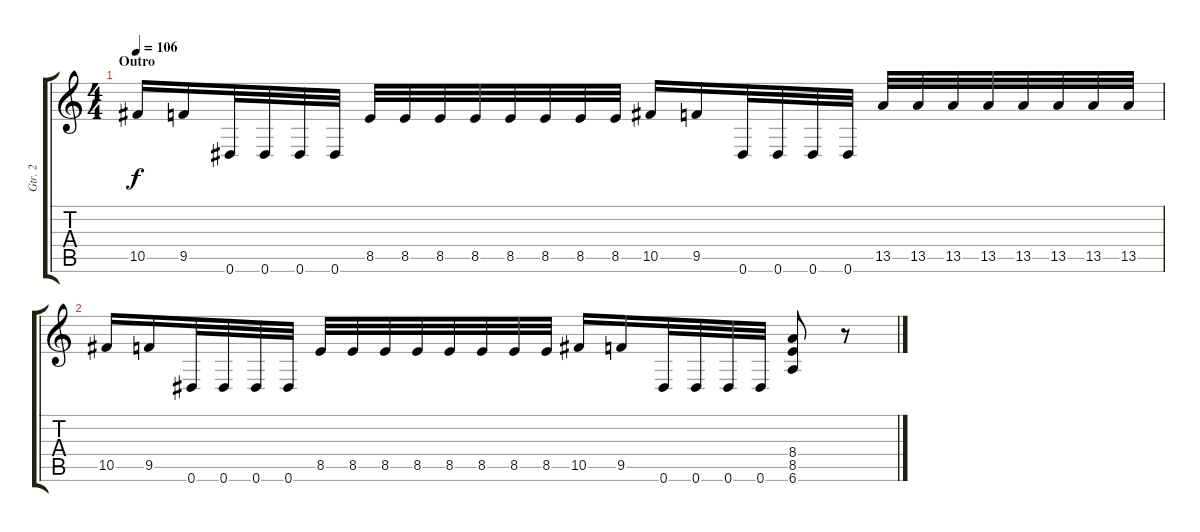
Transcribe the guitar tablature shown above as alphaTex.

\track ("Gtr. 2" "Gtr. 2") {instrument overdrivenguitar}
\staff {score tabs}
\tuning (Eb4 Bb3 Gb3 Db3 Ab2 Eb2) {hide}
\ts (4 4)
\section ("" "Outro")
\tempo 106
\clef g2
\ks c
10.5.16{dy f} 9.5.16 0.6.32 0.6.32 0.6.32 0.6.32 8.5.32 8.5.32 8.5.32 8.5.32 8.5.32 8.5.32 8.5.32 8.5.32 10.5.16 9.5.16 0.6.32 0.6.32 0.6.32 0.6.32 13.5.32 13.5.32 13.5.32 13.5.32 13.5.32 13.5.32 13.5.32 13.5.32 |
10.5.16 9.5.16 0.6.32 0.6.32 0.6.32 0.6.32 8.5.32 8.5.32 8.5.32 8.5.32 8.5.32 8.5.32 8.5.32 8.5.32 10.5.16 9.5.16 0.6.32 0.6.32 0.6.32 0.6.32 (8.4 8.5 6.6).8 r.8
